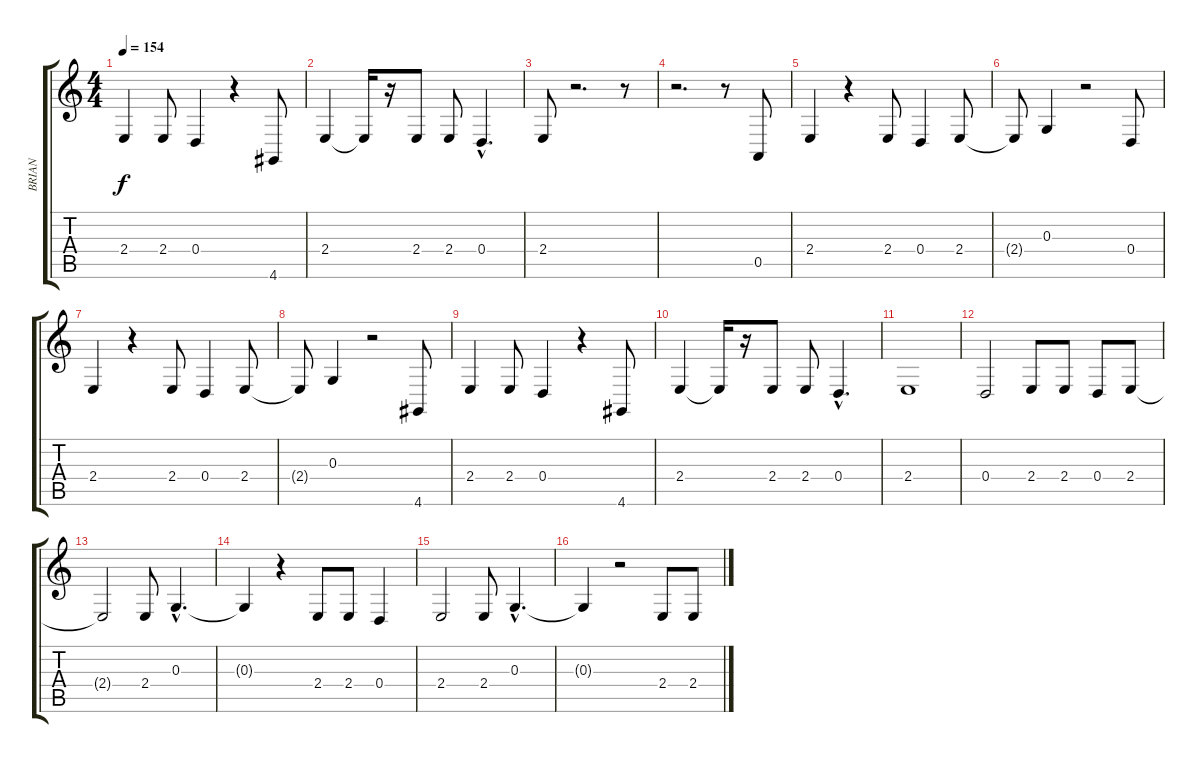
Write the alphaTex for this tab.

\track ("BRIAN" "BRIAN") {instrument synthvoice}
\staff {score tabs}
\tuning (E4 B3 G3 D3 A2 E2) {hide}
\ts (4 4)
\tempo 154
\clef g2
\ks c
2.4.4{dy f} 2.4.8 0.4.4 r.4 4.6.8 |
2.4.4 2.4{t}.16 r.16 2.4.8 2.4.8 0.4{hac}.4{d} |
2.4.8 r.2{d} r.8 |
r.2{d} r.8 0.5.8 |
2.4.4 r.4 2.4.8 0.4.4 2.4.8 |
2.4{t}.8 0.3.4 r.2 0.4.8 |
2.4.4 r.4 2.4.8 0.4.4 2.4.8 |
2.4{t}.8 0.3.4 r.2 4.6.8 |
2.4.4 2.4.8 0.4.4 r.4 4.6.8 |
2.4.4 2.4{t}.16 r.16 2.4.8 2.4.8 0.4{hac}.4{d} |
2.4.1 |
0.4.2 2.4.8{instrument tenorsax} 2.4.8 0.4.8 2.4.8 |
2.4{t}.2 2.4.8 0.3{hac}.4{d} |
0.3{t}.4 r.4 2.4.8 2.4.8 0.4.4 |
2.4.2 2.4.8 0.3{hac}.4{d} |
0.3{t}.4 r.2 2.4.8 2.4.8
